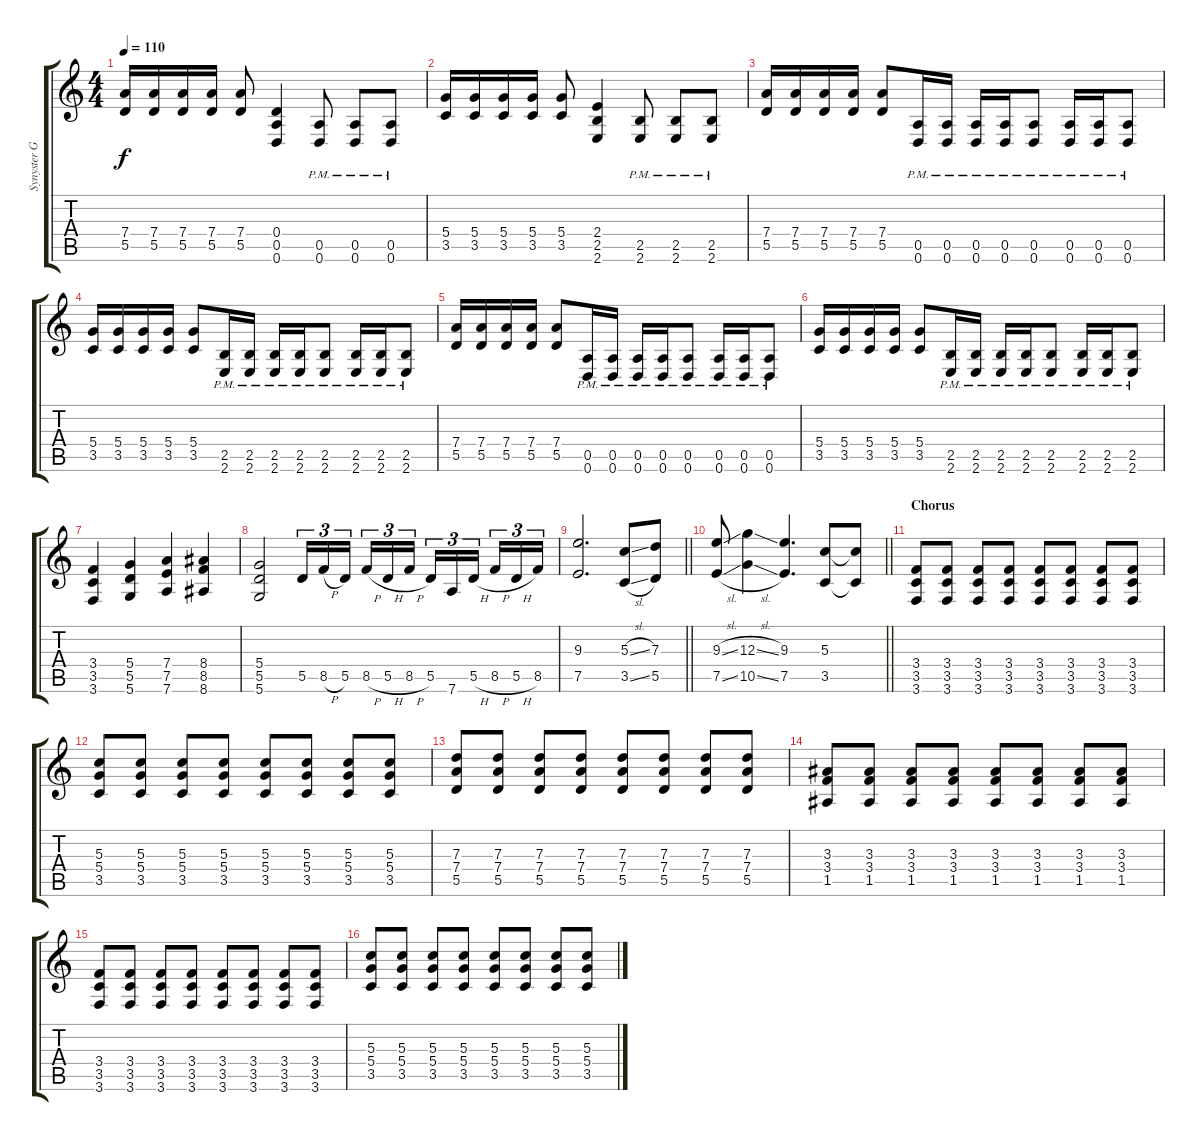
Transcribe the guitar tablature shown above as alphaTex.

\track ("Synyster Gates - Lead" "Synyster G") {instrument overdrivenguitar}
\staff {score tabs}
\tuning (E4 B3 G3 D3 A2 D2) {hide}
\ts (4 4)
\tempo 110
\clef g2
\ks c
(7.4 5.5).16{dy f} (7.4 5.5).16 (7.4 5.5).16 (7.4 5.5).16 (7.4 5.5).8 (0.4 0.5 0.6).4 (0.5{pm} 0.6{pm}).8 (0.5{pm} 0.6{pm}).8 (0.5{pm} 0.6{pm}).8 |
(5.4 3.5).16 (5.4 3.5).16 (5.4 3.5).16 (5.4 3.5).16 (5.4 3.5).8 (2.4 2.5 2.6).4 (2.5{pm} 2.6{pm}).8 (2.5{pm} 2.6{pm}).8 (2.5{pm} 2.6{pm}).8 |
(7.4 5.5).16 (7.4 5.5).16 (7.4 5.5).16 (7.4 5.5).16 (7.4 5.5).8 (0.5{pm} 0.6{pm}).16 (0.5{pm} 0.6{pm}).16 (0.5{pm} 0.6{pm}).16 (0.5{pm} 0.6{pm}).16 (0.5{pm} 0.6{pm}).8 (0.5{pm} 0.6{pm}).16 (0.5{pm} 0.6{pm}).16 (0.5{pm} 0.6{pm}).8 |
(5.4 3.5).16 (5.4 3.5).16 (5.4 3.5).16 (5.4 3.5).16 (5.4 3.5).8 (2.5{pm} 2.6{pm}).16 (2.5{pm} 2.6{pm}).16 (2.5{pm} 2.6{pm}).16 (2.5{pm} 2.6{pm}).16 (2.5{pm} 2.6{pm}).8 (2.5{pm} 2.6{pm}).16 (2.5{pm} 2.6{pm}).16 (2.5{pm} 2.6{pm}).8 |
(7.4 5.5).16 (7.4 5.5).16 (7.4 5.5).16 (7.4 5.5).16 (7.4 5.5).8 (0.5{pm} 0.6{pm}).16 (0.5{pm} 0.6{pm}).16 (0.5{pm} 0.6{pm}).16 (0.5{pm} 0.6{pm}).16 (0.5{pm} 0.6{pm}).8 (0.5{pm} 0.6{pm}).16 (0.5{pm} 0.6{pm}).16 (0.5{pm} 0.6{pm}).8 |
(5.4 3.5).16 (5.4 3.5).16 (5.4 3.5).16 (5.4 3.5).16 (5.4 3.5).8 (2.5{pm} 2.6{pm}).16 (2.5{pm} 2.6{pm}).16 (2.5{pm} 2.6{pm}).16 (2.5{pm} 2.6{pm}).16 (2.5{pm} 2.6{pm}).8 (2.5{pm} 2.6{pm}).16 (2.5{pm} 2.6{pm}).16 (2.5{pm} 2.6{pm}).8 |
(3.4 3.5 3.6).4 (5.4 5.5 5.6).4 (7.4 7.5 7.6).4 (8.4 8.5 8.6).4 |
(5.4 5.5 5.6).2 5.5.16{tu (3 2)} 8.5{h}.16{tu (3 2)} 5.5.16{tu (3 2) beam splitsecondary} 8.5{h}.16{tu (3 2)} 5.5{h}.16{tu (3 2)} 8.5{h}.16{tu (3 2)} 5.5.16{tu (3 2)} 7.6.16{tu (3 2)} 5.5{h}.16{tu (3 2) beam splitsecondary} 8.5{h}.16{tu (3 2)} 5.5{h}.16{tu (3 2)} 8.5.16{tu (3 2)} |
\barLineRight lightlight
(9.3 7.5).2{d} (5.3{sl} 3.5{sl}).8 (7.3 5.5).8 |
\barLineRight lightlight
(9.3{sl} 7.5{sl}).8 (12.3{sl} 10.5{sl}).4 (9.3 7.5).4{d} (5.3 3.5).8 (5.3{t} 3.5{t}).8 |
\section ("" "Chorus")
(3.4 3.5 3.6).8 (3.4 3.5 3.6).8 (3.4 3.5 3.6).8 (3.4 3.5 3.6).8 (3.4 3.5 3.6).8 (3.4 3.5 3.6).8 (3.4 3.5 3.6).8 (3.4 3.5 3.6).8 |
(5.3 5.4 3.5).8 (5.3 5.4 3.5).8 (5.3 5.4 3.5).8 (5.3 5.4 3.5).8 (5.3 5.4 3.5).8 (5.3 5.4 3.5).8 (5.3 5.4 3.5).8 (5.3 5.4 3.5).8 |
(7.3 7.4 5.5).8 (7.3 7.4 5.5).8 (7.3 7.4 5.5).8 (7.3 7.4 5.5).8 (7.3 7.4 5.5).8 (7.3 7.4 5.5).8 (7.3 7.4 5.5).8 (7.3 7.4 5.5).8 |
(3.3 3.4 1.5).8 (3.3 3.4 1.5).8 (3.3 3.4 1.5).8 (3.3 3.4 1.5).8 (3.3 3.4 1.5).8 (3.3 3.4 1.5).8 (3.3 3.4 1.5).8 (3.3 3.4 1.5).8 |
(3.4 3.5 3.6).8 (3.4 3.5 3.6).8 (3.4 3.5 3.6).8 (3.4 3.5 3.6).8 (3.4 3.5 3.6).8 (3.4 3.5 3.6).8 (3.4 3.5 3.6).8 (3.4 3.5 3.6).8 |
(5.3 5.4 3.5).8 (5.3 5.4 3.5).8 (5.3 5.4 3.5).8 (5.3 5.4 3.5).8 (5.3 5.4 3.5).8 (5.3 5.4 3.5).8 (5.3 5.4 3.5).8 (5.3 5.4 3.5).8
